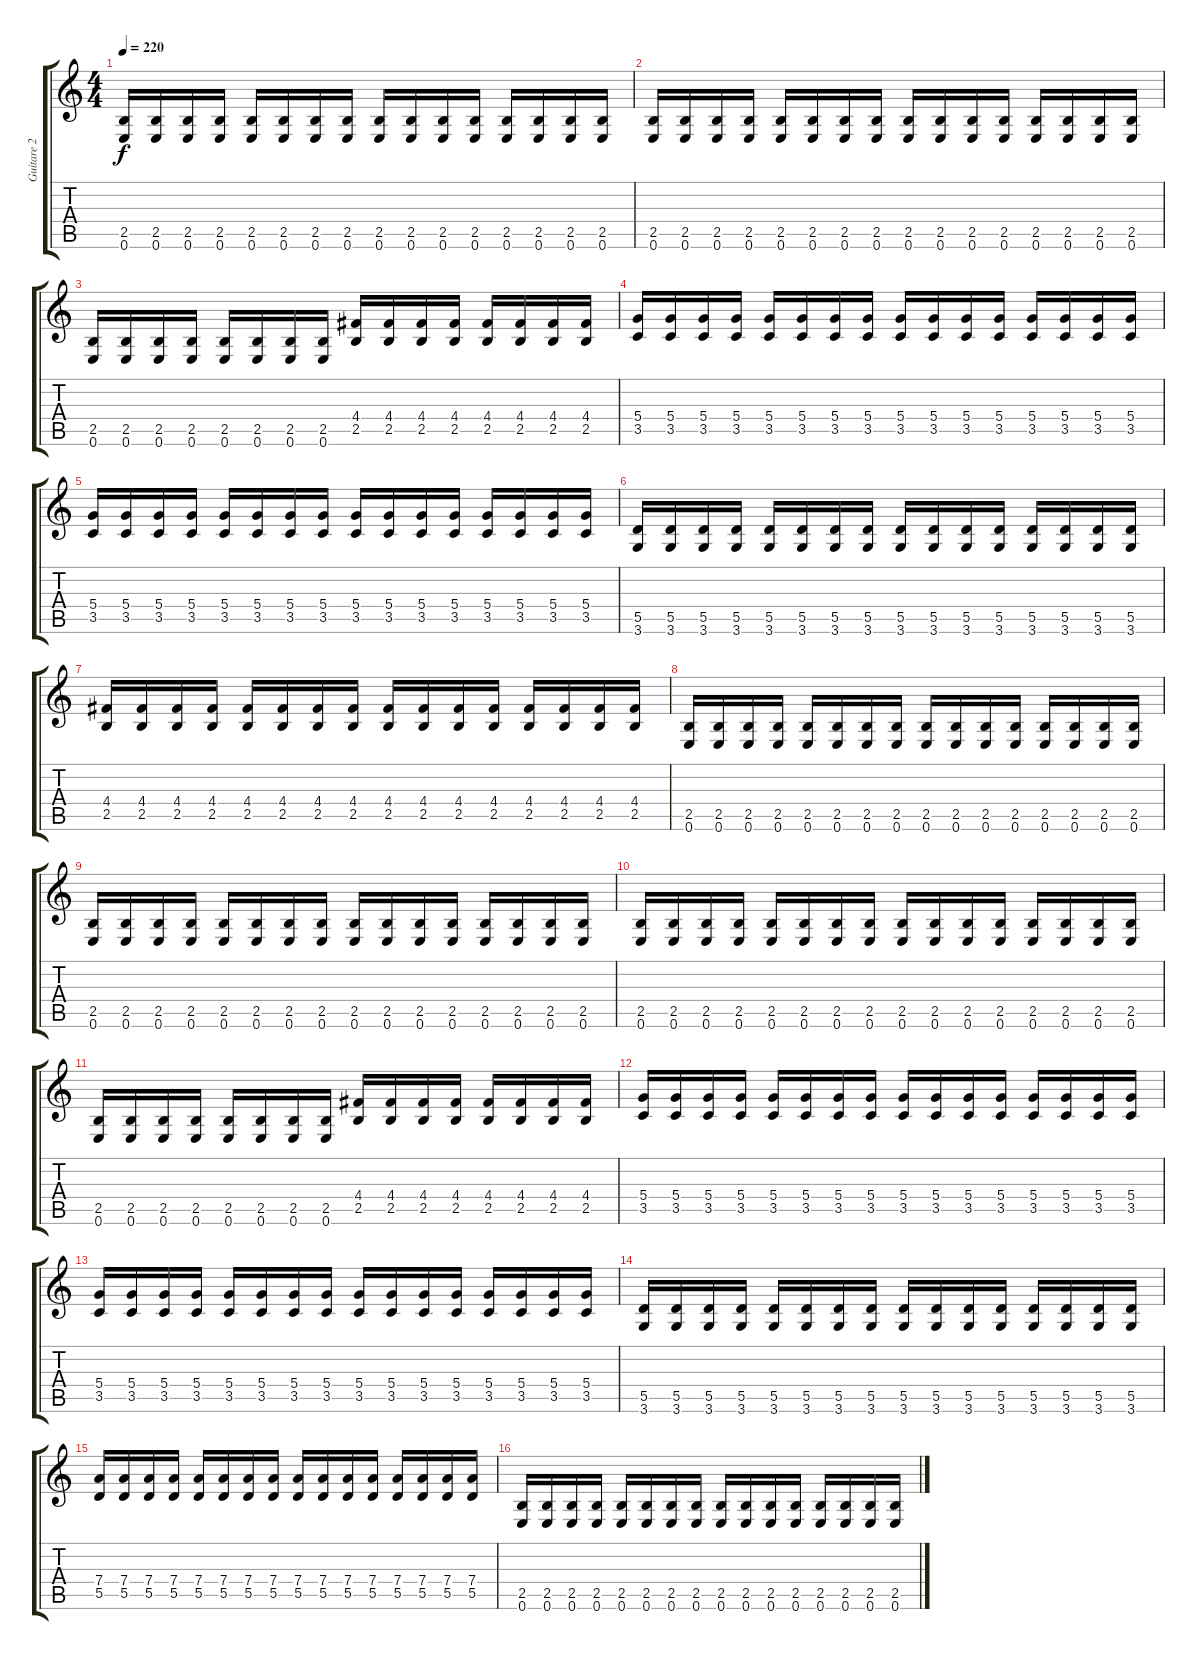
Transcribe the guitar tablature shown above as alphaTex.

\track ("Guitare 2" "Guitare 2") {instrument distortionguitar}
\staff {score tabs}
\tuning (E4 B3 G3 D3 A2 E2) {hide}
\ts (4 4)
\tempo 220
\clef g2
\ks c
(2.5 0.6).16{dy f} (2.5 0.6).16 (2.5 0.6).16 (2.5 0.6).16 (2.5 0.6).16 (2.5 0.6).16 (2.5 0.6).16 (2.5 0.6).16 (2.5 0.6).16 (2.5 0.6).16 (2.5 0.6).16 (2.5 0.6).16 (2.5 0.6).16 (2.5 0.6).16 (2.5 0.6).16 (2.5 0.6).16 |
(2.5 0.6).16 (2.5 0.6).16 (2.5 0.6).16 (2.5 0.6).16 (2.5 0.6).16 (2.5 0.6).16 (2.5 0.6).16 (2.5 0.6).16 (2.5 0.6).16 (2.5 0.6).16 (2.5 0.6).16 (2.5 0.6).16 (2.5 0.6).16 (2.5 0.6).16 (2.5 0.6).16 (2.5 0.6).16 |
(2.5 0.6).16 (2.5 0.6).16 (2.5 0.6).16 (2.5 0.6).16 (2.5 0.6).16 (2.5 0.6).16 (2.5 0.6).16 (2.5 0.6).16 (4.4 2.5).16 (4.4 2.5).16 (4.4 2.5).16 (4.4 2.5).16 (4.4 2.5).16 (4.4 2.5).16 (4.4 2.5).16 (4.4 2.5).16 |
(5.4 3.5).16 (5.4 3.5).16 (5.4 3.5).16 (5.4 3.5).16 (5.4 3.5).16 (5.4 3.5).16 (5.4 3.5).16 (5.4 3.5).16 (5.4 3.5).16 (5.4 3.5).16 (5.4 3.5).16 (5.4 3.5).16 (5.4 3.5).16 (5.4 3.5).16 (5.4 3.5).16 (5.4 3.5).16 |
(5.4 3.5).16 (5.4 3.5).16 (5.4 3.5).16 (5.4 3.5).16 (5.4 3.5).16 (5.4 3.5).16 (5.4 3.5).16 (5.4 3.5).16 (5.4 3.5).16 (5.4 3.5).16 (5.4 3.5).16 (5.4 3.5).16 (5.4 3.5).16 (5.4 3.5).16 (5.4 3.5).16 (5.4 3.5).16 |
(5.5 3.6).16 (5.5 3.6).16 (5.5 3.6).16 (5.5 3.6).16 (5.5 3.6).16 (5.5 3.6).16 (5.5 3.6).16 (5.5 3.6).16 (5.5 3.6).16 (5.5 3.6).16 (5.5 3.6).16 (5.5 3.6).16 (5.5 3.6).16 (5.5 3.6).16 (5.5 3.6).16 (5.5 3.6).16 |
(4.4 2.5).16 (4.4 2.5).16 (4.4 2.5).16 (4.4 2.5).16 (4.4 2.5).16 (4.4 2.5).16 (4.4 2.5).16 (4.4 2.5).16 (4.4 2.5).16 (4.4 2.5).16 (4.4 2.5).16 (4.4 2.5).16 (4.4 2.5).16 (4.4 2.5).16 (4.4 2.5).16 (4.4 2.5).16 |
(2.5 0.6).16 (2.5 0.6).16 (2.5 0.6).16 (2.5 0.6).16 (2.5 0.6).16 (2.5 0.6).16 (2.5 0.6).16 (2.5 0.6).16 (2.5 0.6).16 (2.5 0.6).16 (2.5 0.6).16 (2.5 0.6).16 (2.5 0.6).16 (2.5 0.6).16 (2.5 0.6).16 (2.5 0.6).16 |
(2.5 0.6).16 (2.5 0.6).16 (2.5 0.6).16 (2.5 0.6).16 (2.5 0.6).16 (2.5 0.6).16 (2.5 0.6).16 (2.5 0.6).16 (2.5 0.6).16 (2.5 0.6).16 (2.5 0.6).16 (2.5 0.6).16 (2.5 0.6).16 (2.5 0.6).16 (2.5 0.6).16 (2.5 0.6).16 |
(2.5 0.6).16 (2.5 0.6).16 (2.5 0.6).16 (2.5 0.6).16 (2.5 0.6).16 (2.5 0.6).16 (2.5 0.6).16 (2.5 0.6).16 (2.5 0.6).16 (2.5 0.6).16 (2.5 0.6).16 (2.5 0.6).16 (2.5 0.6).16 (2.5 0.6).16 (2.5 0.6).16 (2.5 0.6).16 |
(2.5 0.6).16 (2.5 0.6).16 (2.5 0.6).16 (2.5 0.6).16 (2.5 0.6).16 (2.5 0.6).16 (2.5 0.6).16 (2.5 0.6).16 (4.4 2.5).16 (4.4 2.5).16 (4.4 2.5).16 (4.4 2.5).16 (4.4 2.5).16 (4.4 2.5).16 (4.4 2.5).16 (4.4 2.5).16 |
(5.4 3.5).16 (5.4 3.5).16 (5.4 3.5).16 (5.4 3.5).16 (5.4 3.5).16 (5.4 3.5).16 (5.4 3.5).16 (5.4 3.5).16 (5.4 3.5).16 (5.4 3.5).16 (5.4 3.5).16 (5.4 3.5).16 (5.4 3.5).16 (5.4 3.5).16 (5.4 3.5).16 (5.4 3.5).16 |
(5.4 3.5).16 (5.4 3.5).16 (5.4 3.5).16 (5.4 3.5).16 (5.4 3.5).16 (5.4 3.5).16 (5.4 3.5).16 (5.4 3.5).16 (5.4 3.5).16 (5.4 3.5).16 (5.4 3.5).16 (5.4 3.5).16 (5.4 3.5).16 (5.4 3.5).16 (5.4 3.5).16 (5.4 3.5).16 |
(5.5 3.6).16 (5.5 3.6).16 (5.5 3.6).16 (5.5 3.6).16 (5.5 3.6).16 (5.5 3.6).16 (5.5 3.6).16 (5.5 3.6).16 (5.5 3.6).16 (5.5 3.6).16 (5.5 3.6).16 (5.5 3.6).16 (5.5 3.6).16 (5.5 3.6).16 (5.5 3.6).16 (5.5 3.6).16 |
(7.4 5.5).16 (7.4 5.5).16 (7.4 5.5).16 (7.4 5.5).16 (7.4 5.5).16 (7.4 5.5).16 (7.4 5.5).16 (7.4 5.5).16 (7.4 5.5).16 (7.4 5.5).16 (7.4 5.5).16 (7.4 5.5).16 (7.4 5.5).16 (7.4 5.5).16 (7.4 5.5).16 (7.4 5.5).16 |
(2.5 0.6).16 (2.5 0.6).16 (2.5 0.6).16 (2.5 0.6).16 (2.5 0.6).16 (2.5 0.6).16 (2.5 0.6).16 (2.5 0.6).16 (2.5 0.6).16 (2.5 0.6).16 (2.5 0.6).16 (2.5 0.6).16 (2.5 0.6).16 (2.5 0.6).16 (2.5 0.6).16 (2.5 0.6).16
